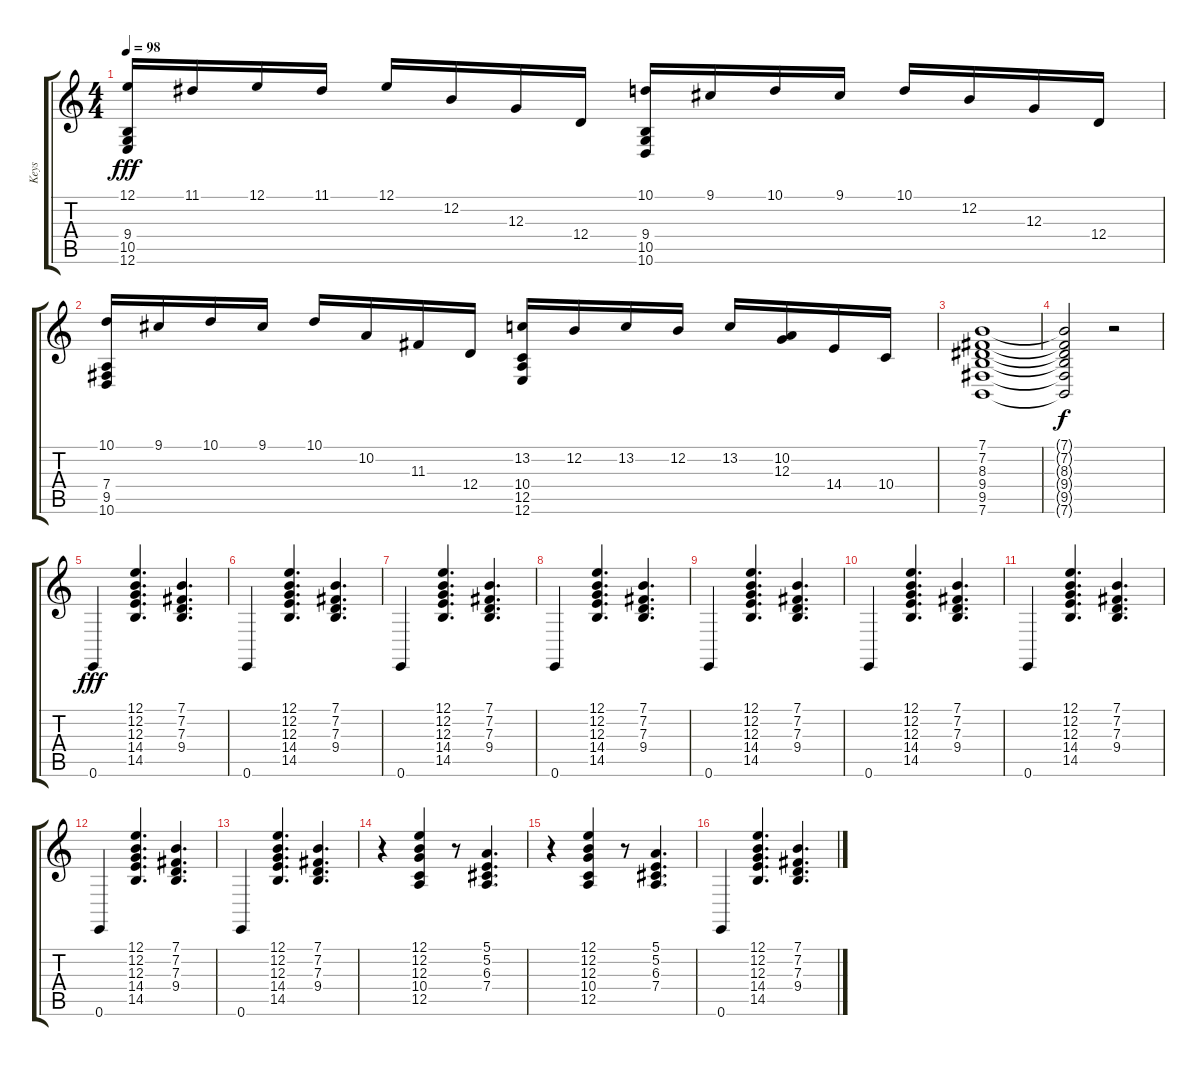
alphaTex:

\track ("Keys" "Keys") {instrument harpsichord}
\staff {score tabs}
\tuning (E4 B3 G3 D3 A2 E2) {hide}
\ts (4 4)
\tempo 98
\clef g2
\ks c
(12.1 9.4 10.5 12.6).16{dy fff} 11.1.16 12.1.16 11.1.16 12.1.16 12.2.16 12.3.16 12.4.16 (10.1 9.4 10.5 10.6).16 9.1.16 10.1.16 9.1.16 10.1.16 12.2.16 12.3.16 12.4.16 |
(10.1 7.4 9.5 10.6).16 9.1.16 10.1.16 9.1.16 10.1.16 10.2.16 11.3.16 12.4.16 (13.2 10.4 12.5 12.6).16 12.2.16 13.2.16 12.2.16 13.2.16 (10.2 12.3).16 14.4.16 10.4.16 |
(7.1 7.2 8.3 9.4 9.5 7.6).1 |
(7.1{t} 7.2{t} 8.3{t} 9.4{t} 9.5{t} 7.6{t}).2{dy f} r.2 |
0.6.4{dy fff} (12.1 12.2 12.3 14.4 14.5).4{d} (7.1 7.2 7.3 9.4).4{d} |
0.6.4 (12.1 12.2 12.3 14.4 14.5).4{d} (7.1 7.2 7.3 9.4).4{d} |
0.6.4 (12.1 12.2 12.3 14.4 14.5).4{d} (7.1 7.2 7.3 9.4).4{d} |
0.6.4 (12.1 12.2 12.3 14.4 14.5).4{d} (7.1 7.2 7.3 9.4).4{d} |
0.6.4 (12.1 12.2 12.3 14.4 14.5).4{d} (7.1 7.2 7.3 9.4).4{d} |
0.6.4 (12.1 12.2 12.3 14.4 14.5).4{d} (7.1 7.2 7.3 9.4).4{d} |
0.6.4 (12.1 12.2 12.3 14.4 14.5).4{d} (7.1 7.2 7.3 9.4).4{d} |
0.6.4 (12.1 12.2 12.3 14.4 14.5).4{d} (7.1 7.2 7.3 9.4).4{d} |
0.6.4 (12.1 12.2 12.3 14.4 14.5).4{d} (7.1 7.2 7.3 9.4).4{d} |
r.4 (12.1 12.2 12.3 10.4 12.5).4 r.8 (5.1 5.2 6.3 7.4).4{d} |
r.4 (12.1 12.2 12.3 10.4 12.5).4 r.8 (5.1 5.2 6.3 7.4).4{d} |
0.6.4 (12.1 12.2 12.3 14.4 14.5).4{d} (7.1 7.2 7.3 9.4).4{d}
